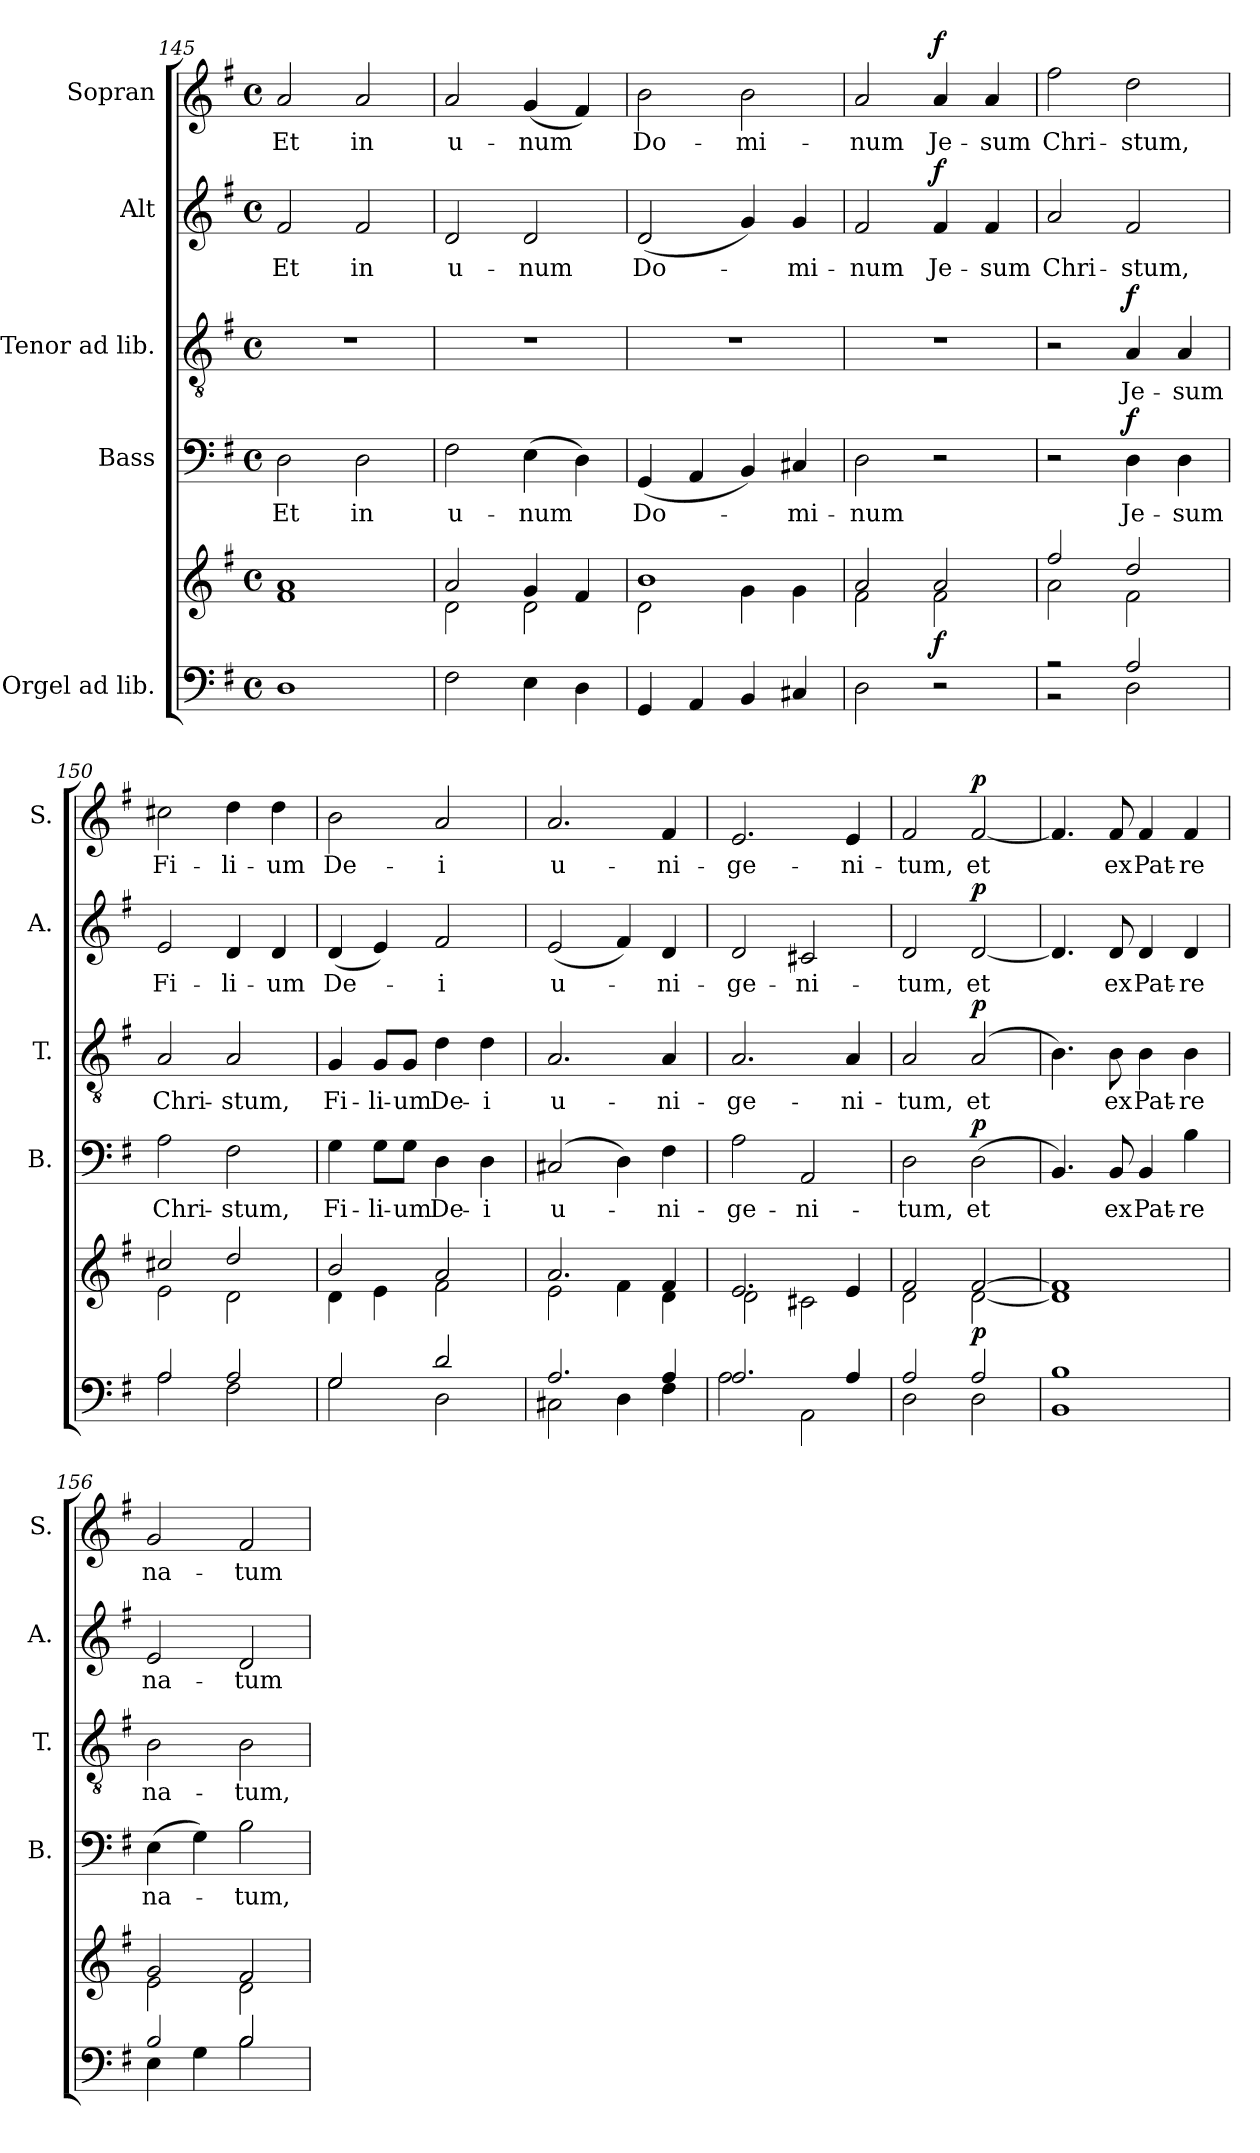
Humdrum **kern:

**kern	**kern	**dynam	**kern	**text	**dynam	**kern	**text	**dynam	**kern	**text	**dynam	**kern	**text	**dynam
*part5	*part5	*part5	*part4	*part4	*part4	*part3	*part3	*part3	*part2	*part2	*part2	*part1	*part1	*part1
*staff6	*staff5	*staff5/6	*staff4	*staff4	*staff4	*staff3	*staff3	*staff3	*staff2	*staff2	*staff2	*staff1	*staff1	*staff1
*I"Orgel ad lib.	*	*	*I"Bass	*	*	*I"Tenor ad lib.	*	*	*I"Alt	*	*	*I"Sopran	*	*
*	*	*	*I'B.	*	*	*I'T.	*	*	*I'A.	*	*	*I'S.	*	*
*clefF4	*clefG2	*	*clefF4	*	*	*clefGv2	*	*	*clefG2	*	*	*clefG2	*	*
*k[f#]	*k[f#]	*	*k[f#]	*	*	*k[f#]	*	*	*k[f#]	*	*	*k[f#]	*	*
*G:	*G:	*	*G:	*	*	*G:	*	*	*G:	*	*	*G:	*	*
*M4/4	*M4/4	*	*M4/4	*	*	*M4/4	*	*	*M4/4	*	*	*M4/4	*	*
*met(c)	*met(c)	*	*met(c)	*	*	*met(c)	*	*	*met(c)	*	*	*met(c)	*	*
=145	=145	=145	=145	=145	=145	=145	=145	=145	=145	=145	=145	=145	=145	=145
*	*^	*	*	*	*	*	*	*	*	*	*	*	*	*
!	!	!	!	!	!LO:LY:b	!	!	!	!	!	!LO:LY:b	!	!	!LO:LY:b	!
1D	1a	1f#	.	2D\	Et	.	1r	.	.	2f#/	Et	.	2a/	Et	.
!	!	!	!	!	!LO:LY:b	!	!	!	!	!	!LO:LY:b	!	!	!LO:LY:b	!
.	.	.	.	2D\	in	.	.	.	.	2f#/	in	.	2a/	in	.
=146	=146	=146	=146	=146	=146	=146	=146	=146	=146	=146	=146	=146	=146	=146	=146
!	!	!	!	!	!LO:LY:b	!	!	!	!	!	!LO:LY:b	!	!	!LO:LY:b	!
2F#\	2a/	2d\	.	2F#\	u-	.	1r	.	.	2d/	u-	.	2a/	u-	.
!	!	!	!	!	!LO:LY:b	!	!	!	!	!	!LO:LY:b	!	!	!LO:LY:b	!
4E\	4g/	2d\	.	(>4E\	-num	.	.	.	.	2d/	-num	.	(<4g/	-num	.
4D\	4f#/	.	.	4D\)	.	.	.	.	.	.	.	.	4f#/)	.	.
=147	=147	=147	=147	=147	=147	=147	=147	=147	=147	=147	=147	=147	=147	=147	=147
!	!	!	!	!	!LO:LY:b	!	!	!	!	!	!LO:LY:b	!	!	!LO:LY:b	!
4GG/	1b	2d\	.	(<4GG/	Do-	.	1r	.	.	(<2d/	Do-	.	2b\	Do-	.
4AA/	.	.	.	4AA/	.	.	.	.	.	.	.	.	.	.	.
!	!	!	!	!	!	!	!	!	!	!	!	!	!	!LO:LY:b	!
4BB/	.	4g\	.	4BB/)	.	.	.	.	.	4g/)	.	.	2b\	-mi-	.
!	!	!	!	!	!LO:LY:b	!	!	!	!	!	!LO:LY:b	!	!	!	!
4C#X/	.	4g\	.	4C#X/	-mi-	.	.	.	.	4g/	-mi-	.	.	.	.
=148	=148	=148	=148	=148	=148	=148	=148	=148	=148	=148	=148	=148	=148	=148	=148
!	!	!	!	!	!LO:LY:b	!	!	!	!	!	!LO:LY:b	!	!	!LO:LY:b	!
2D\	2a/	2f#\	.	2D\	-num	.	1r	.	.	2f#/	-num	.	2a/	-num	.
!	!	!	!LO:DY:b	!	!	!	!	!	!	!	!LO:LY:b	!LO:DY:a	!	!LO:LY:b	!LO:DY:a
2r	2a/	2f#\	f	2r	.	.	.	.	.	4f#/	Je-	f	4a/	Je-	f
!	!	!	!	!	!	!	!	!	!	!	!LO:LY:b	!	!	!LO:LY:b	!
.	.	.	.	.	.	.	.	.	.	4f#/	-sum	.	4a/	-sum	.
!!LO:PB:g=z
=149	=149	=149	=149	=149	=149	=149	=149	=149	=149	=149	=149	=149	=149	=149	=149
*^	*	*	*	*	*	*	*	*	*	*	*	*	*	*	*
!	!	!	!	!	!	!	!	!	!	!	!	!LO:LY:b	!	!	!LO:LY:b	!
2r	2r	2ff#/	2a\	.	2r	.	.	2r	.	.	2a/	Chri-	.	2ff#\	Chri-	.
!	!	!	!	!	!	!LO:LY:b	!LO:DY:a	!	!LO:LY:b	!LO:DY:a	!	!LO:LY:b	!	!	!LO:LY:b	!
2A/	2D\	2dd/	2f#\	.	4D\	Je-	f	4A/	Je-	f	2f#/	-stum,	.	2dd\	-stum,	.
!	!	!	!	!	!	!LO:LY:b	!	!	!LO:LY:b	!	!	!	!	!	!	!
.	.	.	.	.	4D\	-sum	.	4A/	-sum	.	.	.	.	.	.	.
=150	=150	=150	=150	=150	=150	=150	=150	=150	=150	=150	=150	=150	=150	=150	=150	=150
!	!	!	!	!	!	!LO:LY:b	!	!	!LO:LY:b	!	!	!LO:LY:b	!	!	!LO:LY:b	!
2A/	2A\	2cc#X/	2e\	.	2A\	Chri-	.	2A/	Chri-	.	2e/	Fi-	.	2cc#X\	Fi-	.
!	!	!	!	!	!	!LO:LY:b	!	!	!LO:LY:b	!	!	!LO:LY:b	!	!	!LO:LY:b	!
2A/	2F#\	2dd/	2d\	.	2F#\	-stum,	.	2A/	-stum,	.	4d/	-li-	.	4dd\	-li-	.
!	!	!	!	!	!	!	!	!	!	!	!	!LO:LY:b	!	!	!LO:LY:b	!
.	.	.	.	.	.	.	.	.	.	.	4d/	-um	.	4dd\	-um	.
=151	=151	=151	=151	=151	=151	=151	=151	=151	=151	=151	=151	=151	=151	=151	=151	=151
!	!	!	!	!	!	!LO:LY:b	!	!	!LO:LY:b	!	!	!LO:LY:b	!	!	!LO:LY:b	!
2G/	2G\	2b/	4d\	.	4G\	Fi-	.	4G/	Fi-	.	(<4d/	De-	.	2b\	De-	.
!	!	!	!	!	!	!LO:LY:b	!	!	!LO:LY:b	!	!	!	!	!	!	!
.	.	.	4e\	.	8G\L	-li-	.	8G/L	-li-	.	4e/)	.	.	.	.	.
!	!	!	!	!	!	!LO:LY:b	!	!	!LO:LY:b	!	!	!	!	!	!	!
.	.	.	.	.	8G\J	-um	.	8G/J	-um	.	.	.	.	.	.	.
!	!	!	!	!	!	!LO:LY:b	!	!	!LO:LY:b	!	!	!LO:LY:b	!	!	!LO:LY:b	!
2d/	2D\	2a/	2f#\	.	4D\	De-	.	4d\	De-	.	2f#/	-i	.	2a/	-i	.
!	!	!	!	!	!	!LO:LY:b	!	!	!LO:LY:b	!	!	!	!	!	!	!
.	.	.	.	.	4D\	-i	.	4d\	-i	.	.	.	.	.	.	.
=152	=152	=152	=152	=152	=152	=152	=152	=152	=152	=152	=152	=152	=152	=152	=152	=152
!	!	!	!	!	!	!LO:LY:b	!	!	!LO:LY:b	!	!	!LO:LY:b	!	!	!LO:LY:b	!
2.A/	2C#X\	2.a/	2e\	.	(2C#X/	u-	.	2.A/	u-	.	(<2e/	u-	.	2.a/	u-	.
.	4D\	.	4f#\	.	4D\)	.	.	.	.	.	4f#/)	.	.	.	.	.
!	!	!	!	!	!	!LO:LY:b	!	!	!LO:LY:b	!	!	!LO:LY:b	!	!	!LO:LY:b	!
4A/	4F#\	4f#/	4d\	.	4F#\	-ni-	.	4A/	-ni-	.	4d/	-ni-	.	4f#/	-ni-	.
=153	=153	=153	=153	=153	=153	=153	=153	=153	=153	=153	=153	=153	=153	=153	=153	=153
!	!	!	!	!	!	!LO:LY:b	!	!	!LO:LY:b	!	!	!LO:LY:b	!	!	!LO:LY:b	!
2.A/	2A\	2.e/	2d\	.	2A\	-ge-	.	2.A/	-ge-	.	2d/	-ge-	.	2.e/	-ge-	.
!	!	!	!	!	!	!LO:LY:b	!	!	!	!	!	!LO:LY:b	!	!	!	!
.	2AA\	.	2c#X\	.	2AA/	-ni-	.	.	.	.	2c#X/	-ni-	.	.	.	.
!	!	!	!	!	!	!	!	!	!LO:LY:b	!	!	!	!	!	!LO:LY:b	!
4A/	.	4e/	.	.	.	.	.	4A/	-ni-	.	.	.	.	4e/	-ni-	.
=154	=154	=154	=154	=154	=154	=154	=154	=154	=154	=154	=154	=154	=154	=154	=154	=154
!	!	!	!	!	!	!LO:LY:b	!	!	!LO:LY:b	!	!	!LO:LY:b	!	!	!LO:LY:b	!
2A/	2D\	2f#/	2d\	.	2D\	-tum,	.	2A/	-tum,	.	2d/	-tum,	.	2f#/	-tum,	.
!	!	!	!	!LO:DY:b	!	!LO:LY:b	!LO:DY:a	!	!LO:LY:b	!LO:DY:a	!	!LO:LY:b	!LO:DY:a	!	!LO:LY:b	!LO:DY:a
2A/	2D\	[>2f#/	[<2d\	p	(>2D\	et	p	(2A/	et	p	[2d/	et	p	[2f#/	et	p
!!LO:LB:g=z
=155	=155	=155	=155	=155	=155	=155	=155	=155	=155	=155	=155	=155	=155	=155	=155	=155
1B	1BB	1f#]	1d]	.	4.BB/)	.	.	4.B\)	.	.	4.d/]	.	.	4.f#/]	.	.
!	!	!	!	!	!	!LO:LY:b	!	!	!LO:LY:b	!	!	!LO:LY:b	!	!	!LO:LY:b	!
.	.	.	.	.	8BB/	ex	.	8B\	ex	.	8d/	ex	.	8f#/	ex	.
!	!	!	!	!	!	!LO:LY:b	!	!	!LO:LY:b	!	!	!LO:LY:b	!	!	!LO:LY:b	!
.	.	.	.	.	4BB/	Pat-	.	4B\	Pat-	.	4d/	Pat-	.	4f#/	Pat-	.
!	!	!	!	!	!	!LO:LY:b	!	!	!LO:LY:b	!	!	!LO:LY:b	!	!	!LO:LY:b	!
.	.	.	.	.	4B\	-re	.	4B\	-re	.	4d/	-re	.	4f#/	-re	.
=156	=156	=156	=156	=156	=156	=156	=156	=156	=156	=156	=156	=156	=156	=156	=156	=156
!	!	!	!	!	!	!LO:LY:b	!	!	!LO:LY:b	!	!	!LO:LY:b	!	!	!LO:LY:b	!
2B/	4E\	2g/	2e\	.	(>4E\	na-	.	2B\	na-	.	2e/	na-	.	2g/	na-	.
.	4G\	.	.	.	4G\)	.	.	.	.	.	.	.	.	.	.	.
!	!	!	!	!	!	!LO:LY:b	!	!	!LO:LY:b	!	!	!LO:LY:b	!	!	!LO:LY:b	!
2B/	2B\	2f#/	2d\	.	2B\	-tum,	.	2B\	-tum,	.	2d/	-tum	.	2f#/	-tum	.
*v	*v	*	*	*	*	*	*	*	*	*	*	*	*	*	*	*
*	*v	*v	*	*	*	*	*	*	*	*	*	*	*	*	*
=	=	=	=	=	=	=	=	=	=	=	=	=	=	=
*-	*-	*-	*-	*-	*-	*-	*-	*-	*-	*-	*-	*-	*-	*-
